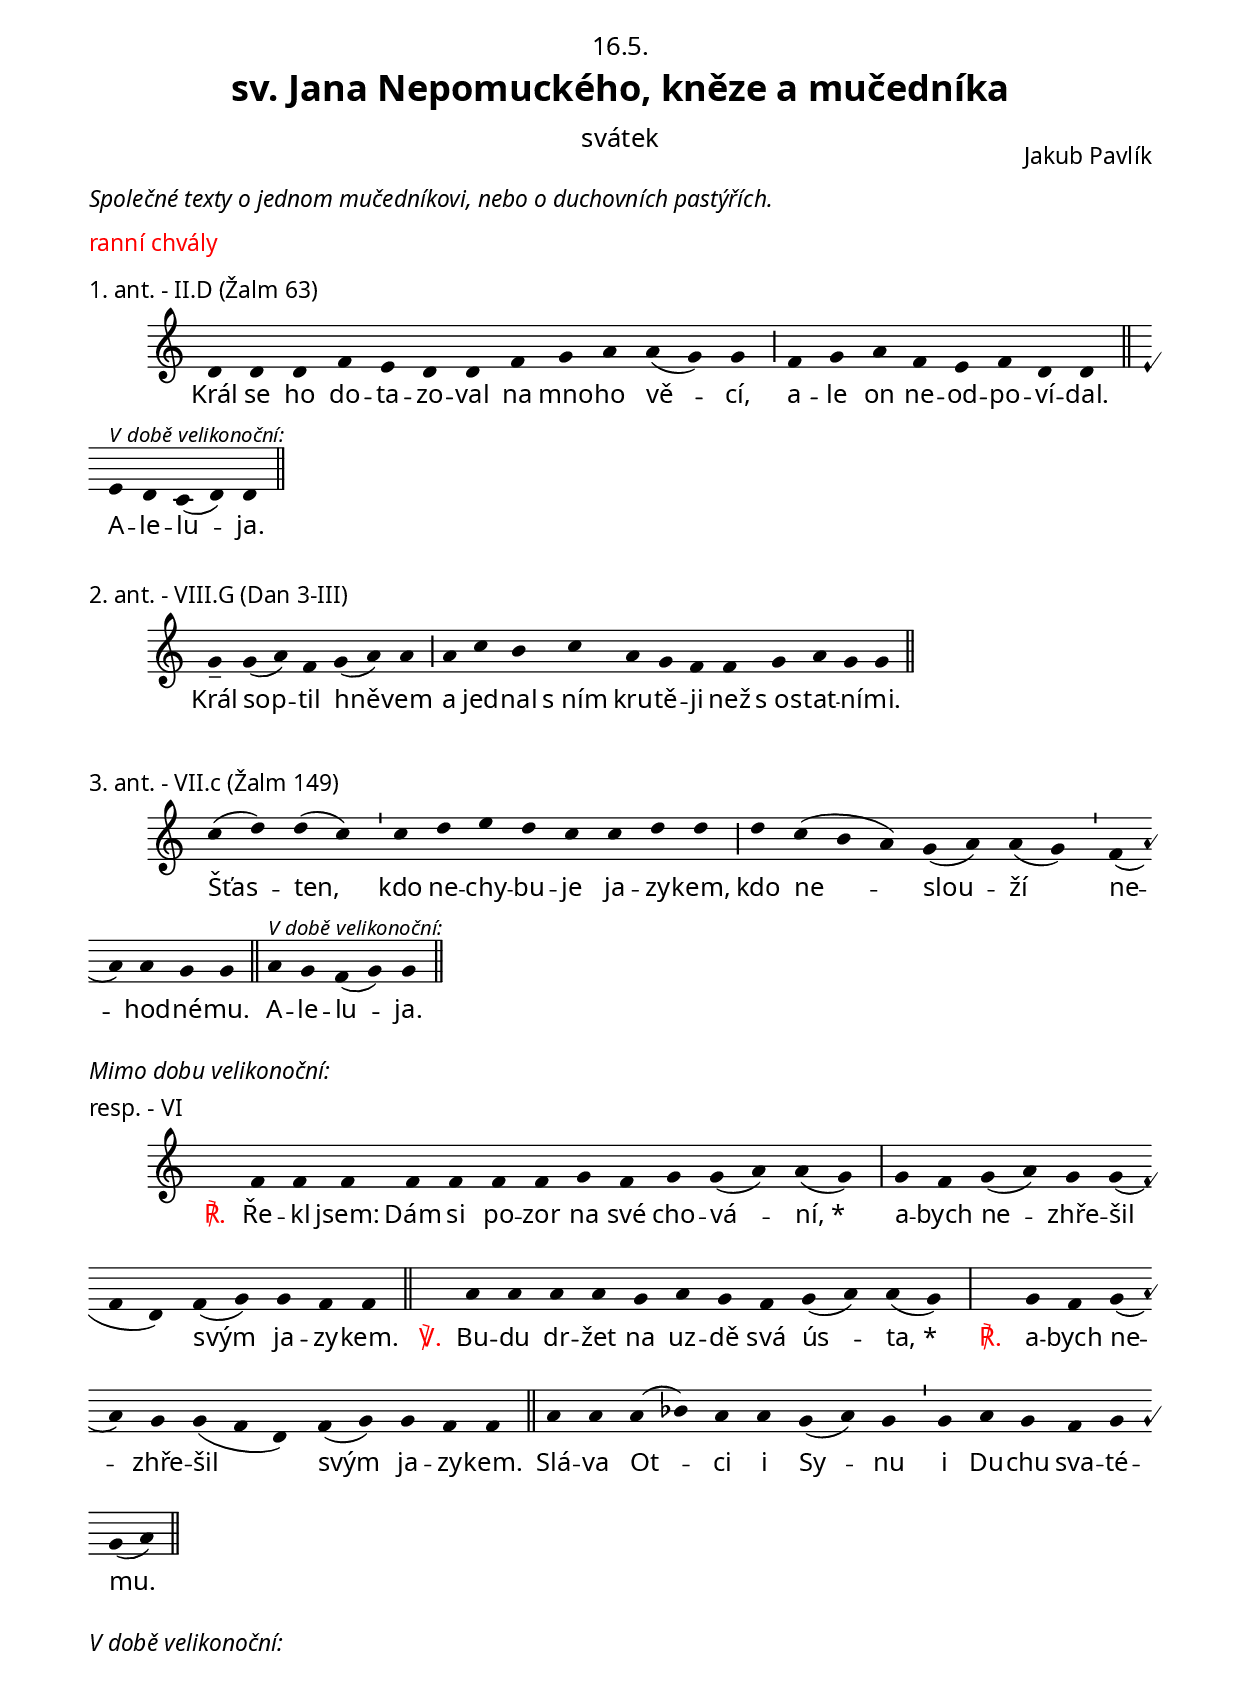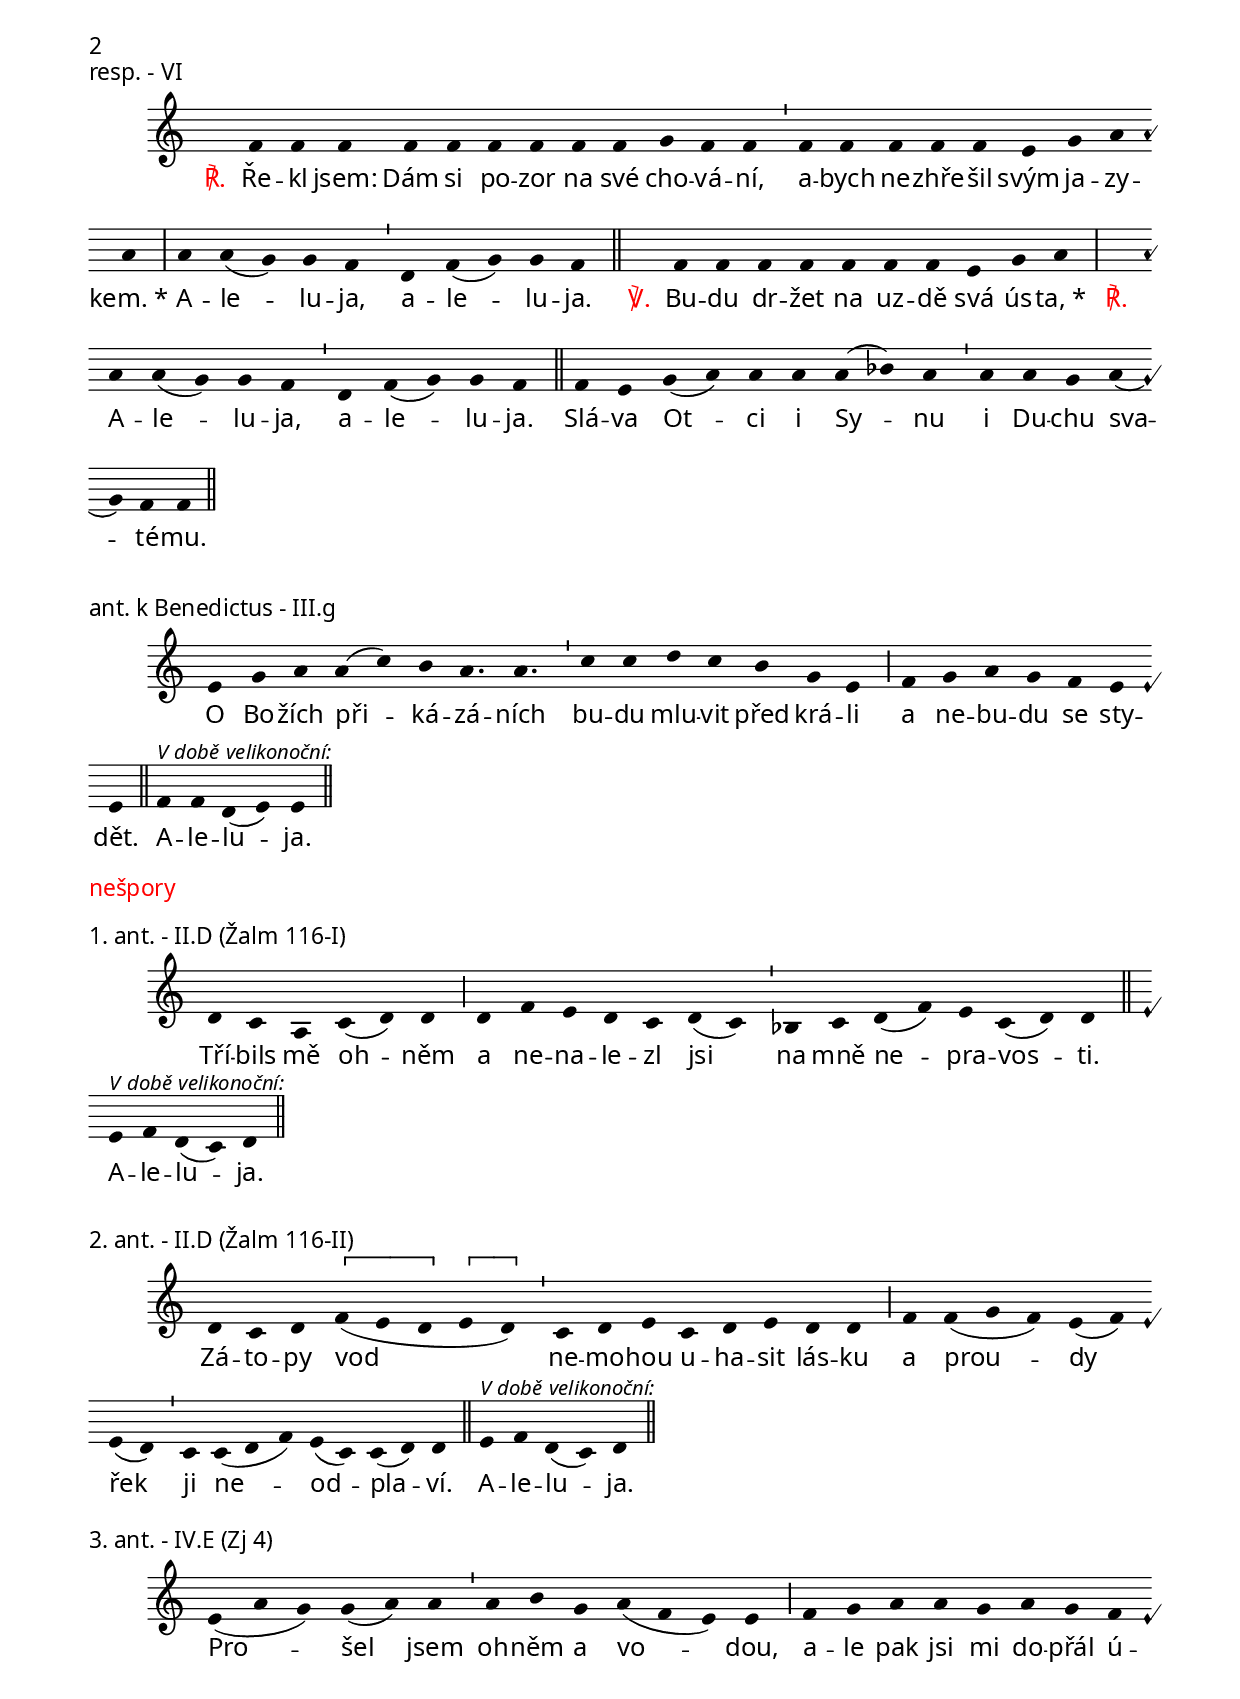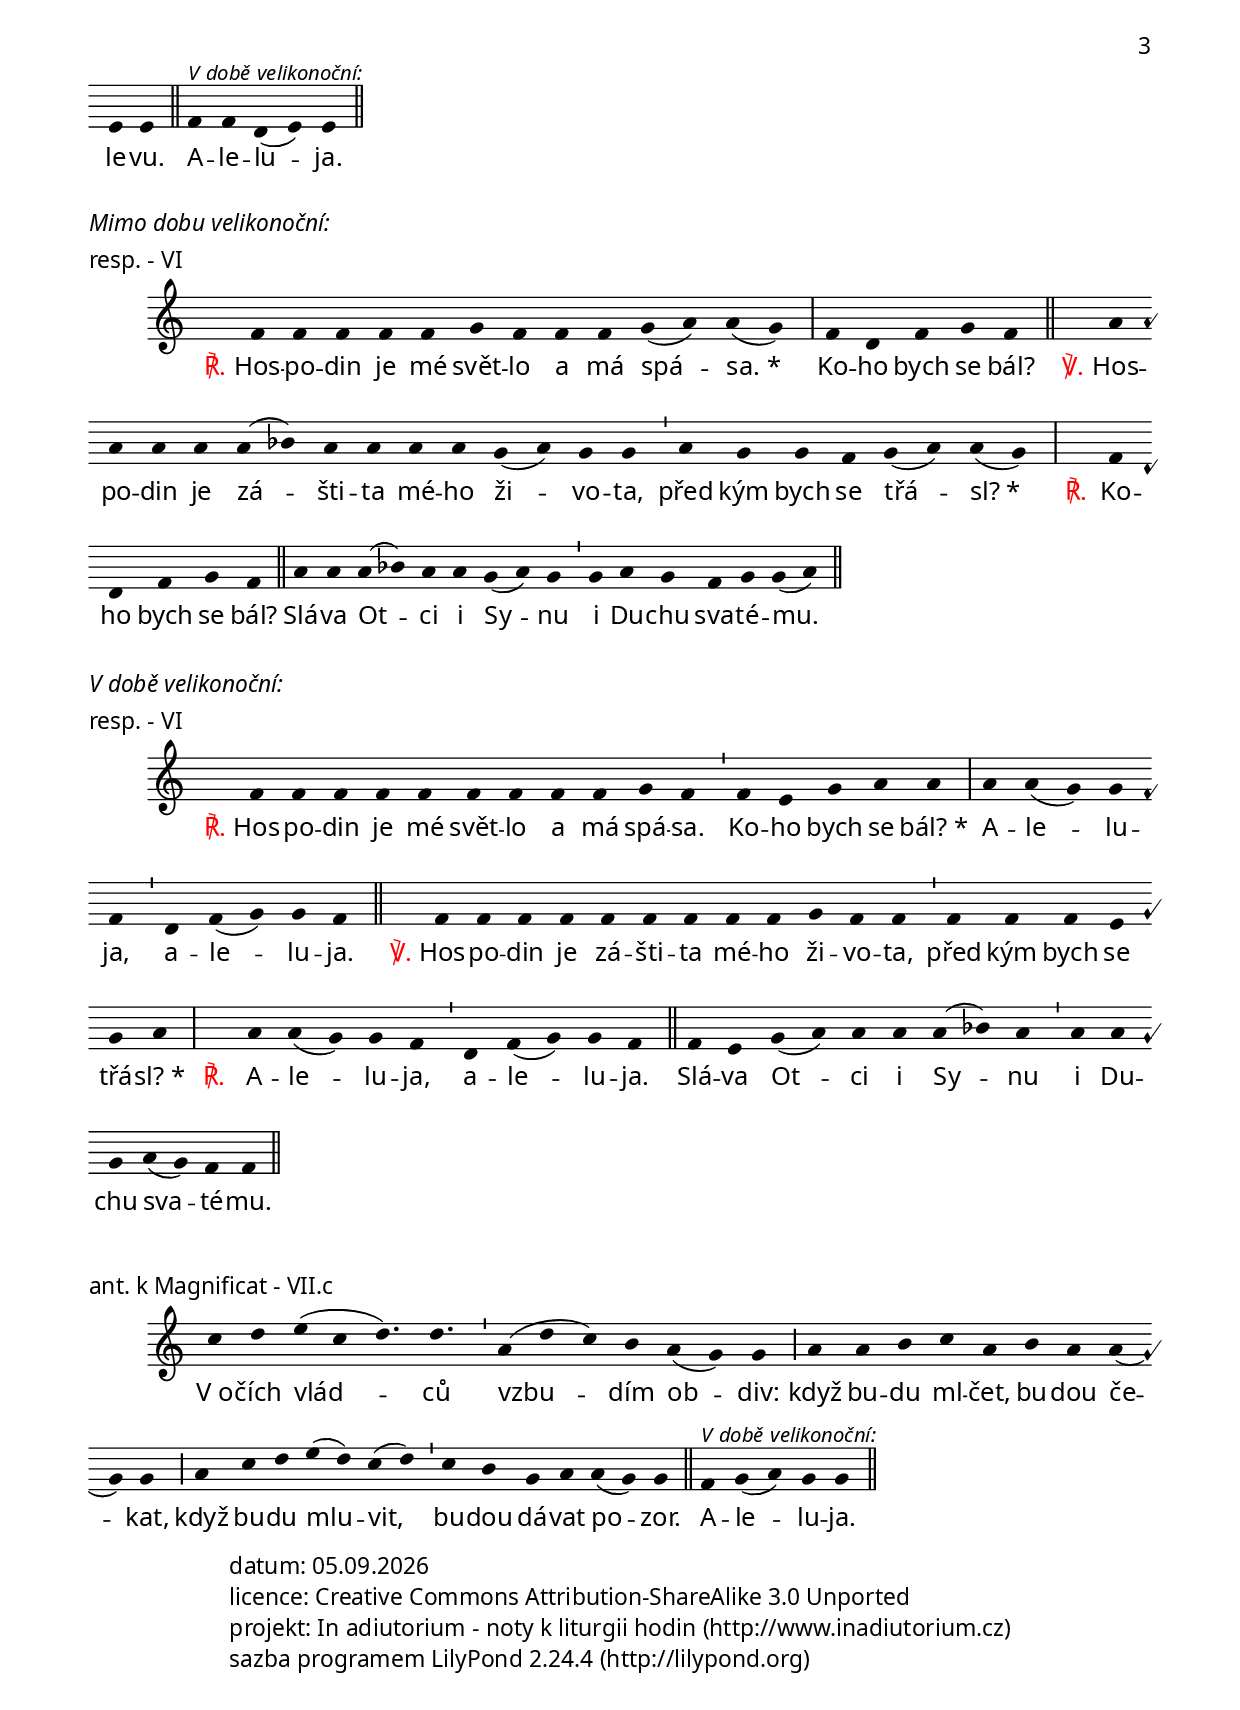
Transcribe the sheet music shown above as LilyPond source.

\version "2.15.37"

\include "../spolecne.ly"
\include "../dilyresponsorii.ly"

\header {
  title = \markup\titleSvatek
            "sv. Jana Nepomuckého, kněze a mučedníka"
            svátek
            16.5.
  composer = "Jakub Pavlík"
}

\markup\communia #'(#:mucednik #:pastyr)

\markup {\nadpisHodinka {"ranní chvály"}}

\score {
  \relative c' {
    \choralniRezim
    d d d f e d d f g a a( g) g \barMaior
    f g a f e f d d \barFinalis

    e^\markup\rubrVelikAleluja d c( d) d \barFinalis
  }
  \addlyrics {
    Král se ho do -- ta -- zo -- val na mno -- ho vě -- cí,
    a -- le on ne -- od -- po -- ví -- dal.

    A -- le -- lu -- ja.
  }
  \header {
    quid = "1. ant."
    modus = "II"
    differentia = "D"
    psalmus = "Žalm 63"
    id = "rch-a1"
    piece = \markup {\sestavTitulek}
  }
}

\score {
  \relative c'' {
    \choralniRezim
    g4-- g( a) f g( a) a \barMaior
    a c b c a g f f g a g g \barFinalis
  }
  \addlyrics {
    Král sop -- til hně -- vem
    a jed -- nal s_ním kru -- tě -- ji než s_os -- tat -- ní -- mi.
    % tady jsem aleluja nezapomnel, v breviari neni
  }
  \header {
    quid = "2. ant."
    modus = "VIII"
    differentia = "G"
    psalmus = "Dan 3-III"
    id = "rch-a2"
    piece = \markup {\sestavTitulek}
  }
}

\score {
  \relative c'' {
    \choralniRezim
    c4( d) d( c) \barMin
    c d e d c c d d \barMaior
    d c( b a) g( a) a( g) \barMin
    f( a) a g g \barFinalis

    a^\markup\rubrVelikAleluja g f( g) g \barFinalis
  }
  \addlyrics {
    Šťas -- ten,
    kdo ne -- chy -- bu -- je ja -- zy -- kem,
    kdo ne -- slou -- ží
    ne -- hod -- né -- mu.

    A -- le -- lu -- ja.
  }
  \header {
    quid = "3. ant."
    modus = "VII"
    differentia = "c"
    psalmus = "Žalm 149"
    id = "rch-a3"
    piece = \markup {\sestavTitulek}
  }
}

\markup\italic{Mimo dobu velikonoční:}

\score {
  \relative c' {
    \choralniRezim

    % R
    \neviditelna f
    f4 f f f f f f g f g g( a) a( g) \barMax
    g f g( a) g g( f d) f( g) g f f \barFinalis
    % V
    \neviditelna a
    a4 a a a g a g f g( a) a( g) \barMax
    % R
    \neviditelna a
    g f g( a) g g( f d) f( g) g f f \barFinalis
    % Slava
    \respVIdoxologie \barFinalis
  }
  \addlyrics {
    \Response Ře -- kl jsem: Dám si po -- zor na své cho -- vá -- ní,_*
    a -- bych ne -- zhře -- šil svým ja -- zy -- kem.
    \Verse Bu -- du dr -- žet na uz -- dě svá ús -- ta,_*
    \Response a -- bych ne -- zhře -- šil svým ja -- zy -- kem.
    \textRespDoxologie
  }
  \header {
    quid = "resp."
    modus = "VI"
    id = "rch-resp"
    piece = \markup {\sestavTitulekResp}
  }
}

\markup\italic{V době velikonoční:}

\score {
  \relative c' {
    \choralniRezim

    % R
    \neviditelna f
    f4 f f f f f f f f g f f \barMin
    f f f f f e g a a \barMax
    \respVIalelujaResponsum \barFinalis
    % V
    \neviditelna f
    f f f f f f f e g a \barMax
    % R
    \neviditelna a
    \respVIalelujaResponsum \barFinalis
    % Slava
    \respVIalelujaDoxologie \barFinalis
  }
  \addlyrics {
    \Response Ře -- kl jsem: Dám si po -- zor na své cho -- vá -- ní,
    a -- bych ne -- zhře -- šil svým ja -- zy -- kem._* \textRespAleluja
    \Verse Bu -- du dr -- žet na uz -- dě svá ús -- ta,_*
    \Response \textRespAleluja
    \textRespDoxologie
  }
  \header {
    quid = "resp."
    modus = "VI"
    id = "rch-resp-velik"
    piece = \markup {\sestavTitulekResp}
  }
}

\score {
  \relative c' {
    \choralniRezim
    e4 g a a( c) b a4. a \barMin c4 c d c b g e \barMaior
    f g a g f e e \barFinalis

    f^\markup\rubrVelikAleluja f d( e) e \barFinalis
  }
  \addlyrics {
    O Bo -- žích při -- ká -- zá -- ních bu -- du mlu -- vit před krá -- li
    a ne -- bu -- du se sty -- dět.

    A -- le -- lu -- ja.
  }
  \header {
    quid = "ant. k Benedictus"
    modus = "III"
    differentia = "g"
    psalmus = ""
    id = "rch-aben"
    piece = \markup {\sestavTitulekBezZalmu}
  }
}

\markup {\nadpisHodinka {"nešpory"}}

\score {
  \relative c' {
    \choralniRezim
    d4 c a c( d) d \barMaior
    d f e d c d( c) \barMin bes c d( f) e c( d) d \barFinalis

    e^\markup\rubrVelikAleluja f d( c) d \barFinalis
  }
  \addlyrics {
    Tří -- bils mě oh -- něm
    a ne -- na -- le -- zl jsi na mně ne -- pra -- vos -- ti.

    A -- le -- lu -- ja.
  }
  \header {
    quid = "1. ant."
    modus = "II"
    differentia = "D"
    psalmus = "Žalm 116-I"
    id = "ne-a1"
    piece = \markup {\sestavTitulek}
  }
}

\score {
  \relative c' {
    \choralniRezim
    d4 c d \[ f( e d \] \[ e d) \] \barMin c d e c d e d d \barMaior
    f f( g f) e( f) e( d) \barMin c c( d f) e( c) c( d) d \barFinalis

    e^\markup\rubrVelikAleluja f d( c) d \barFinalis
  }
  \addlyrics {
    Zá -- to -- py vod ne -- mo -- hou u -- ha -- sit lás -- ku
    a prou -- dy řek ji ne -- od -- pla -- ví.

    A -- le -- lu -- ja.
  }
  \header {
    quid = "2. ant."
    modus = "II"
    differentia = "D"
    psalmus = "Žalm 116-II"
    id = "ne-a2"
    piece = \markup {\sestavTitulek}
  }
}

\score {
  \relative c' {
    \choralniRezim
    e4( a g) g( a) a \barMin
    a b g a( f e) e \barMaior
    f g a a g a g f e e \barFinalis

    f^\markup\rubrVelikAleluja f d( e) e \barFinalis
  }
  \addlyrics {
    Pro -- šel jsem
    oh -- něm a vo -- dou,
    a -- le pak jsi mi do -- přál ú -- le -- vu.

    A -- le -- lu -- ja.
  }
  \header {
    quid = "3. ant."
    modus = "IV"
    differentia = "E"
    psalmus = "Zj 4"
    id = "ne-a3"
    piece = \markup {\sestavTitulek}
  }
}

\markup\italic{Mimo dobu velikonoční:}

\score {
  \relative c' {
    \choralniRezim

    % R
    \neviditelna f
    f4 f f f f g f f f g( a) a( g) \barMax
    f d f g f \barFinalis
    % V
    \neviditelna a
    a4 a a a a( bes) a a a a g( a) g g \barMin
    a g g f g( a) a( g) \barMax
    % R
    \neviditelna a
    f d f g f \barFinalis
    % Slava
    \respVIdoxologie \barFinalis
  }
  \addlyrics {
    \Response Hos -- po -- din je mé svět -- lo a má spá -- sa._*
    Ko -- ho bych se bál?
    \Verse Hos -- po -- din je zá -- šti -- ta mé -- ho ži -- vo -- ta,
    před kým bych se třá -- sl?_*
    \Response Ko -- ho bych se bál?
    \textRespDoxologie
  }
  \header {
    quid = "resp."
    modus = "VI"
    id = "ne-resp"
    piece = \markup {\sestavTitulekResp}
  }
}

\markup\italic{V době velikonoční:}

\score {
  \relative c' {
    \choralniRezim

    % R
    \neviditelna f
    f4 f f f f f f f f g f \barMin f e g a a \barMax
    \respVIalelujaResponsum \barFinalis
    % V
    \neviditelna f
    f4 f f f f f f f f g f f \barMin f f f e g a \barMax
    % R
    \neviditelna a
    \respVIalelujaResponsum \barFinalis
    % Slava
    \respVIalelujaDoxologie \barFinalis
  }
  \addlyrics {
    \Response Hos -- po -- din je mé svět -- lo a má spá -- sa.
    Ko -- ho bych se bál?_* \textRespAleluja
    \Verse Hos -- po -- din je zá -- šti -- ta mé -- ho ži -- vo -- ta,
    před kým bych se třá -- sl?_*
    \Response \textRespAleluja
    \textRespDoxologie
  }
  \header {
    quid = "resp."
    modus = "VI"
    id = "ne-resp-velik"
    piece = \markup {\sestavTitulekResp}
  }
}

\score {
  \relative c'' {
    \choralniRezim
    c d e( c d4.) d \barMin a4( d c) b a( g) g \barMaior
    a a b c a b a a( g) g \barMaior
    a c d e( d) c( d) \barMin c b g a a( g) g \barFinalis

    f^\markup\rubrVelikAleluja g( a) g g \barFinalis
  }
  \addlyrics {
    V_o -- čích vlád -- ců vzbu -- dím ob -- div:
    když bu -- du ml -- čet, bu -- dou če -- kat,
    když bu -- du mlu -- vit, bu -- dou dá -- vat po -- zor.

    A -- le -- lu -- ja.
  }
  \header {
    quid = "ant. k Magnificat"
    modus = "VII"
    differentia = "c"
    psalmus = ""
    id = "ne-amag"
    piece = \markup {\sestavTitulekBezZalmu}
  }
}